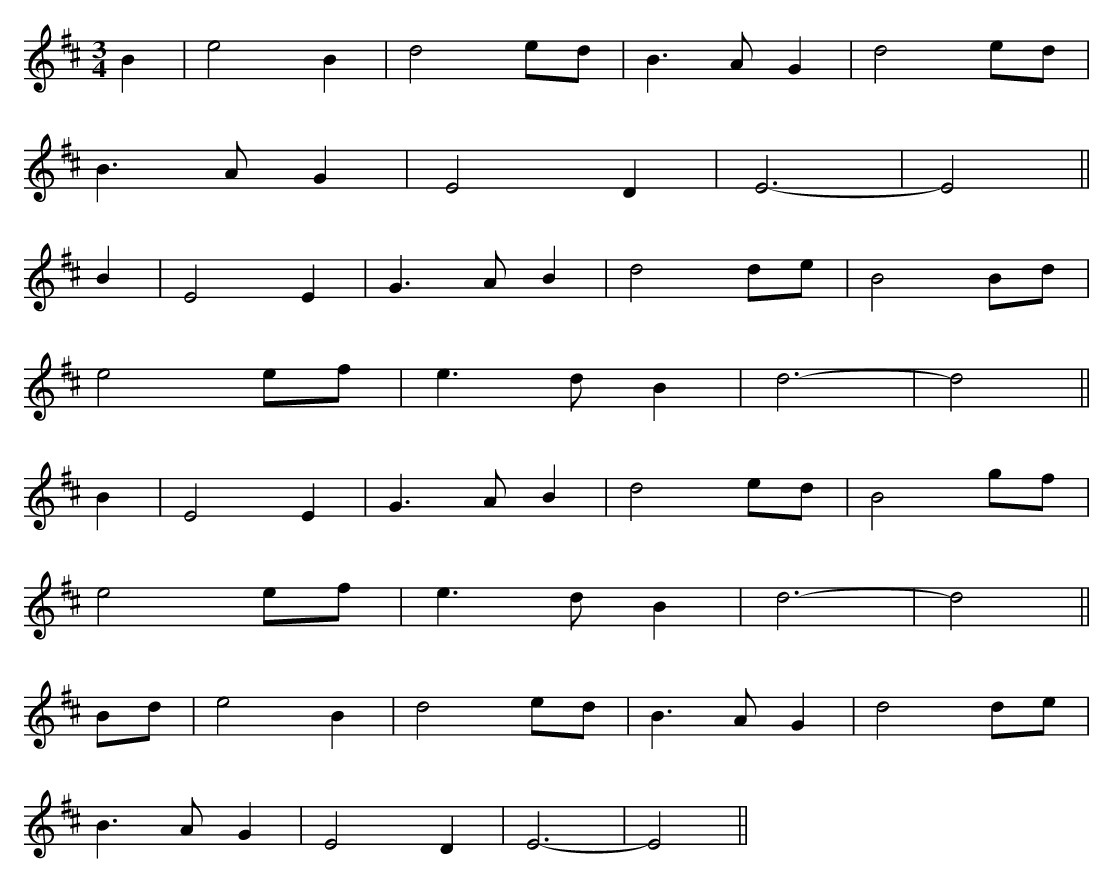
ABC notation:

X:1
M:3/4
K:Edor
B2|e4 B2|d4 ed|B3A G2|d4 ed|
B3A G2|E4 D2|E6-|E4||
B2|E4 E2|G3 AB2|d4 de|B4 Bd|
e4 ef|e3 dB2|d6-|d4||
B2|E4 E2|G3 AB2|d4 ed|B4 gf|
e4 ef|e3 dB2|d6-|d4||
Bd|e4 B2|d4 ed|B3A G2|d4 de|
B3A G2|E4 D2|E6-|E4||
